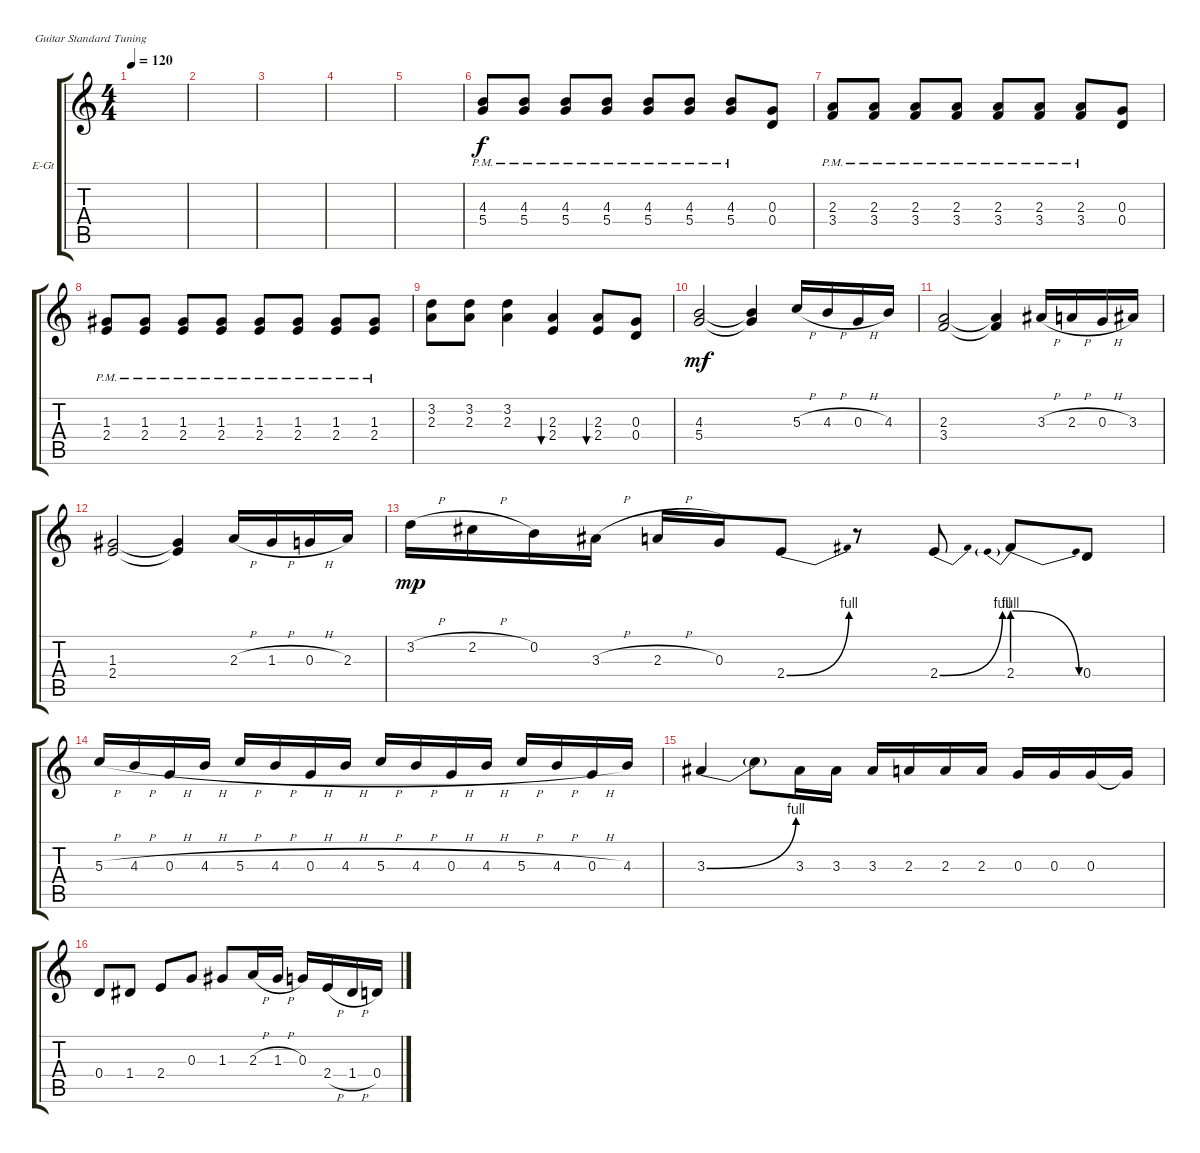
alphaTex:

\defaultSystemsLayout 4
\bracketExtendMode groupsimilarinstruments
\firstSystemTrackNameOrientation horizontal
\otherSystemsTrackNameOrientation horizontal
\track ("Electric Guitar" "E-Gt") {instrument overdrivenguitar}
\staff {score tabs}
\tuning (E4 B3 G3 D3 A2 E2)
\ts (4 4)
\tempo 120
\clef g2
\scale
0.487395
\ks c
|
\scale
0.256303 |
|
\scale
0.256303 |
\scale
0.333333 |
\scale
0.333333 (5.4{pm} 4.3{pm}).8 (4.3{pm} 5.4{pm}).8 (5.4{pm} 4.3{pm}).8 (4.3{pm} 5.4{pm}).8 (5.4{pm} 4.3{pm}).8 (4.3{pm} 5.4{pm}).8 (4.3{pm} 5.4{pm}).8 (0.3 0.4).8 |
\scale
0.333333 (3.4{pm} 2.3{pm}).8 (3.4{pm} 2.3{pm}).8 (3.4{pm} 2.3{pm}).8 (3.4{pm} 2.3{pm}).8 (3.4{pm} 2.3{pm}).8 (3.4{pm} 2.3{pm}).8 (3.4{pm} 2.3{pm}).8 (0.4 0.3).8 |
\scale
0.333333 (1.3{pm} 2.4{pm}).8 (2.4{pm} 1.3{pm}).8 (2.4{pm} 1.3{pm}).8 (2.4{pm} 1.3{pm}).8 (2.4{pm} 1.3{pm}).8 (2.4{pm} 1.3{pm}).8 (2.4{pm} 1.3{pm}).8 (2.4{pm} 1.3{pm}).8 |
\scale
0.333333 (2.3 3.2).8 (2.3 3.2).8 (2.3 3.2).4 (2.3 2.4).4{bu 450} (2.3 2.4).8{bu 240} (0.4 0.3).8 |
\scale
0.333333 (4.3 5.4).2{dy mf} (4.3{t} 5.4{t}).4 5.3{h}.16 4.3{h}.16 0.3{h}.16 4.3.16 |
(2.3 3.4).2 (2.3{t} 3.4{t}).4 3.3{h}.16 2.3{h}.16 0.3{h}.16 3.3.16 |
(1.3 2.4).2 (1.3{t} 2.4{t}).4 2.3{h}.16 1.3{h}.16 0.3{h}.16 2.3.16 |
3.2{h}.16{dy mp} 2.2{h}.16 0.2.16 3.3{h}.16 2.3{h}.16 0.3.16 2.4{be (bend 0 0 15 4)}.8 r.8 2.4{be (bend 0 0 15 4)}.8 2.4{be (prebendrelease 0 4 15 0)}.8 0.4.8 |
5.3{h}.16 4.3{h}.16 0.3{h}.16 4.3{h}.16 5.3{h}.16 4.3{h}.16 0.3{h}.16 4.3{h}.16 5.3{h}.16 4.3{h}.16 0.3{h}.16 4.3{h}.16 5.3{h}.16 4.3{h}.16 0.3{h}.16 4.3.16 |
3.3{be (bend 0 0 15 4)}.4 3.3{t}.8 3.3.16 3.3.16 3.3.16 2.3.16 2.3.16 2.3.16 0.3.16 0.3.16 0.3.16 0.3{t}.16 |
0.4.8 1.4.8 2.4.8 0.3.8 1.3.8 2.3{h}.16 1.3{h}.16 0.3.16 2.4{h}.16 1.4{h}.16 0.4.16
